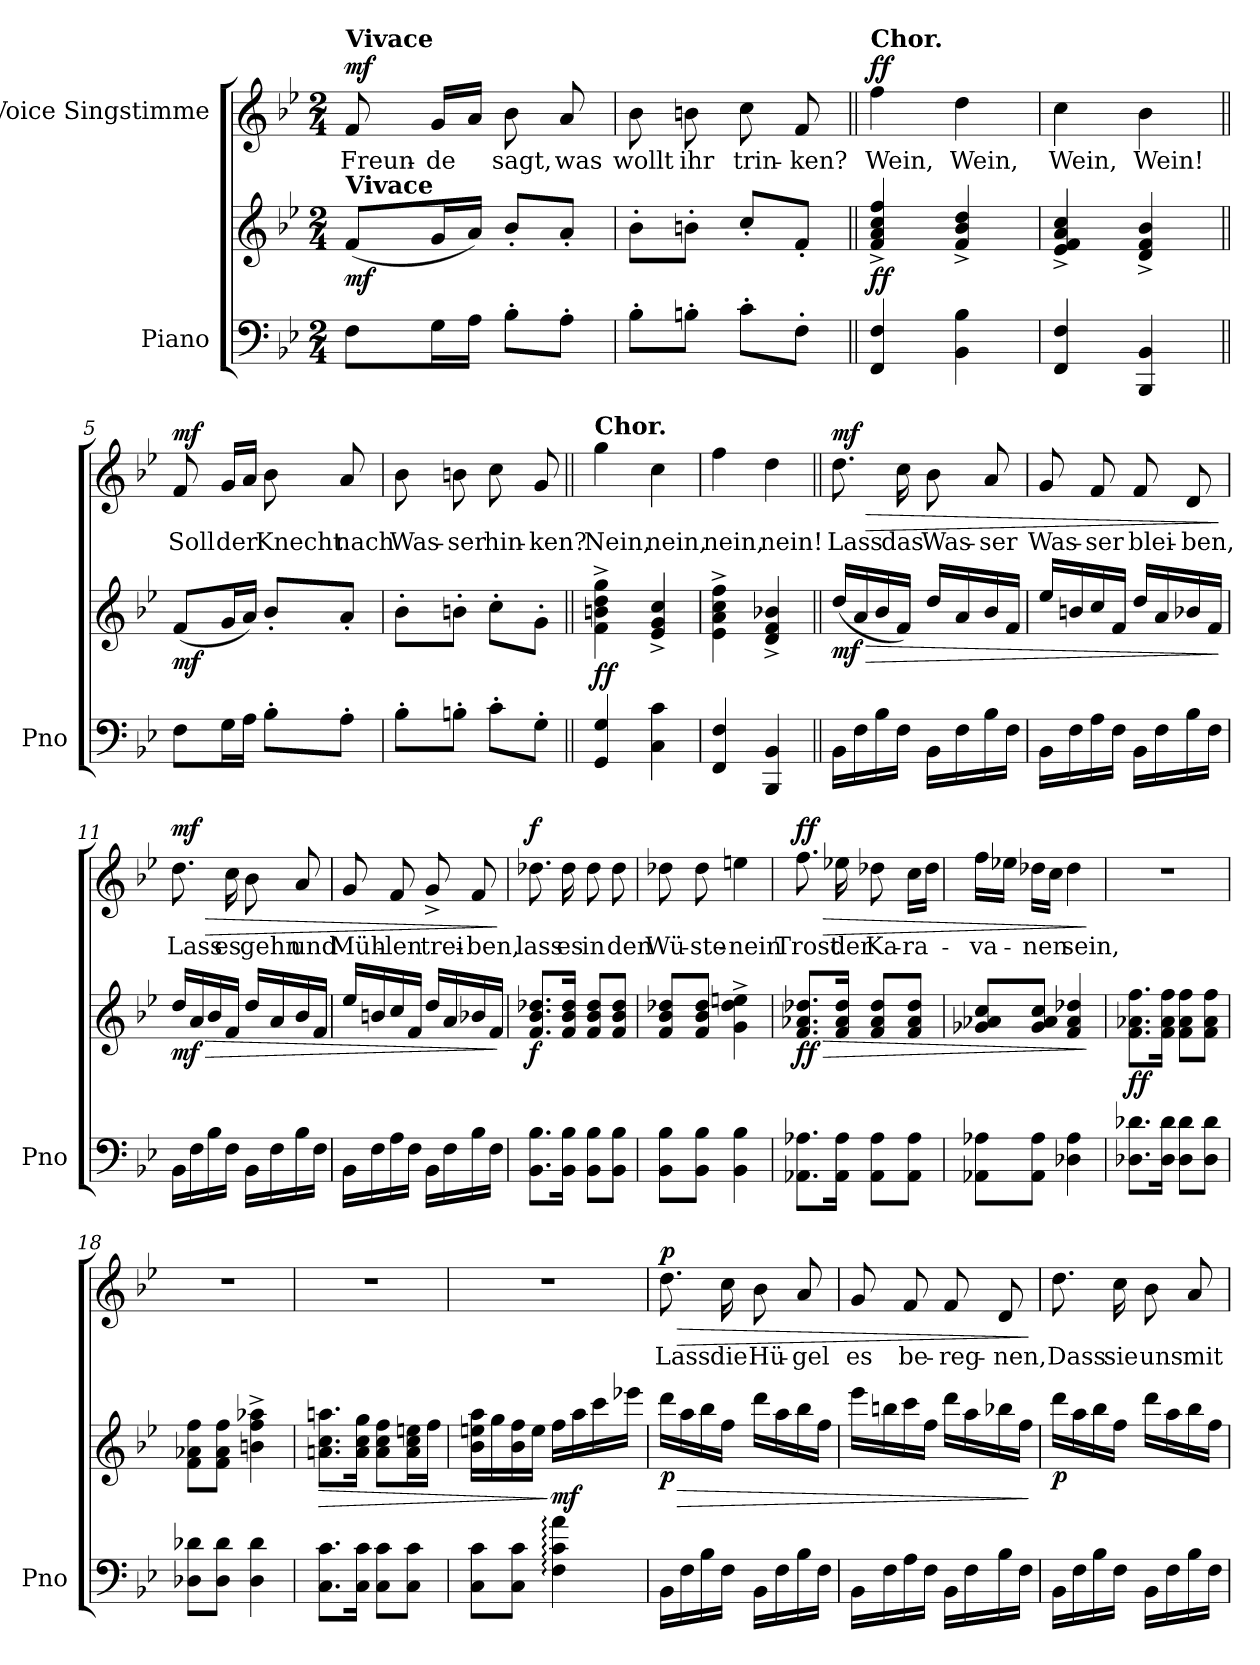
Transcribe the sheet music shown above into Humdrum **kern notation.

**kern	**kern	**dynam	**kern	**text	**dynam
*part2	*part2	*part2	*part1	*part1	*part1
*staff3	*staff2	*staff2/3	*staff1	*staff1	*staff1
*I"Piano	*	*	*I"Voice Singstimme	*	*
*I'Pno	*	*	*	*	*
*clefF4	*clefG2	*	*clefG2	*	*
*k[b-e-]	*k[b-e-]	*	*k[b-e-]	*	*
*M2/4	*M2/4	*	*M2/4	*	*
=1	=1	=1	=1	=1	=1
!	!	!	!LO:TX:a:B:t=Vivace	!	!
!	!LO:TX:a:B:t=Vivace	!	!	!	!
!	!	!LO:DY:b	!	!LO:LY:b	!LO:DY:a
8F\L	(<8f/L	mf	8f/	Freun-	mf
!	!	!	!	!LO:LY:b	!
16G\L	16g/L	.	16g/LL	-de	.
16A\JJ	16a/JJ)	.	16a/JJ	.	.
!	!	!	!	!LO:LY:b	!
8B-'\L	8b-'/L	.	8b-\	sagt,	.
!	!	!	!	!LO:LY:b	!
8A'\J	8a'/J	.	8a/	was	.
=2	=2	=2	=2	=2	=2
!	!	!	!	!LO:LY:b	!
8B-'\L	8b-'\L	.	8b-\	wollt	.
!	!	!	!	!LO:LY:b	!
8Bn'\J	8bn'\J	.	8bn\	ihr	.
!	!	!	!	!LO:LY:b	!
8c'\L	8cc'/L	.	8cc\	trin-	.
!	!	!	!	!LO:LY:b	!
8F'\J	8f'/J	.	8f/	-ken?	.
=3||	=3||	=3||	=3||	=3||	=3||
!	!	!	!LO:TX:B:t=Chor.	!	!
!	!	!LO:DY:b	!	!LO:LY:b	!LO:DY:a
4FF/ 4F/	4f/^ 4a/^ 4cc/^ 4ff/^	ff	4ff\	Wein,	ff
!	!	!	!	!LO:LY:b	!
4BB-\ 4B-\	4f/^ 4b-/^ 4dd/^	.	4dd\	Wein,	.
=4	=4	=4	=4	=4	=4
!	!	!	!	!LO:LY:b	!
4FF/ 4F/	4e-/^ 4f/^ 4a/^ 4cc/^	.	4cc\	Wein,	.
!	!	!	!	!LO:LY:b	!
4BBB-/ 4BB-/	4d/^ 4f/^ 4b-/^	.	4b-\	Wein!	.
=5||	=5||	=5||	=5||	=5||	=5||
!	!	!LO:DY:b	!	!LO:LY:b	!LO:DY:a
8F\L	(<8f/L	mf	8f/	Soll	mf
!	!	!	!	!LO:LY:b	!
16G\L	16g/L	.	16g/LL	der	.
16A\JJ	16a/JJ)	.	16a/JJ	.	.
!	!	!	!	!LO:LY:b	!
8B-'\L	8b-'/L	.	8b-\	Knecht	.
!	!	!	!	!LO:LY:b	!
8A'\J	8a'/J	.	8a/	nach	.
!!LO:LB:g=z
=6	=6	=6	=6	=6	=6
!	!	!	!	!LO:LY:b	!
8B-'\L	8b-'\L	.	8b-\	Was-	.
!	!	!	!	!LO:LY:b	!
8Bn'\J	8bn'\J	.	8bn\	-ser	.
!	!	!	!	!LO:LY:b	!
8c'\L	8cc'\L	.	8cc\	hin-	.
!	!	!	!	!LO:LY:b	!
8G'\J	8g'\J	.	8g/	-ken?	.
=7||	=7||	=7||	=7||	=7||	=7||
!	!	!	!LO:TX:B:t=Chor.	!	!
!	!	!LO:DY:b	!	!LO:LY:b	!
4GG/ 4G/	4f\^ 4bn\^ 4dd\^ 4gg\^	ff	4gg\	Nein,	.
!	!	!	!	!LO:LY:b	!
4C\ 4c\	4e-/^ 4g/^ 4cc/^	.	4cc\	nein,	.
=8	=8	=8	=8	=8	=8
!	!	!	!	!LO:LY:b	!
4FF/ 4F/	4e-\^ 4a\^ 4cc\^ 4ff\^	.	4ff\	nein,	.
!	!	!	!	!LO:LY:b	!
4BBB-/ 4BB-/	4d/^ 4f/^ 4b-X/^	.	4dd\	nein!	.
=9||	=9||	=9||	=9||	=9||	=9||
!	!	!LO:HP:b	!	!LO:LY:b	!LO:HP:b
!	!	!LO:DY:n=1:b	!	!	!LO:DY:n=1:a
16BB-\LL	(<16dd/LL	> mf	8.dd\	Lass	> mf
16F\	16a/	.	.	.	.
16B-\	16b-/	.	.	.	.
!	!	!	!	!LO:LY:b	!
16F\JJ	16f/JJ)	.	16cc\	das	.
!	!	!	!	!LO:LY:b	!
16BB-\LL	16dd/LL	.	8b-\	Was-	.
16F\	16a/	.	.	.	.
!	!	!	!	!LO:LY:b	!
16B-\	16b-/	.	8a/	-ser	.
16F\JJ	16f/JJ	.	.	.	.
=10	=10	=10	=10	=10	=10
!	!	!	!	!LO:LY:b	!
16BB-\LL	16ee-/LL	.	8g/	Was-	.
16F\	16bn/	.	.	.	.
!	!	!	!	!LO:LY:b	!
16A\	16cc/	.	8f/	-ser	.
16F\JJ	16f/JJ	.	.	.	.
!	!	!	!	!LO:LY:b	!
16BB-\LL	16dd/LL	.	8f/	blei-	.
16F\	16a/	.	.	.	.
!	!	!	!	!LO:LY:b	!
16B-\	16b-X/	.	8d/	-ben,	.
16F\JJ	16f/JJ	.	.	.	.
.	.	]	.	.	]
=11	=11	=11	=11	=11	=11
!	!	!LO:HP:b	!	!LO:LY:b	!LO:HP:b
!	!	!LO:DY:n=1:b	!	!	!LO:DY:n=1:a
16BB-\LL	16dd/LL	> mf	8.dd\	Lass	> mf
16F\	16a/	.	.	.	.
16B-\	16b-/	.	.	.	.
!	!	!	!	!LO:LY:b	!
16F\JJ	16f/JJ	.	16cc\	es	.
!	!	!	!	!LO:LY:b	!
16BB-\LL	16dd/LL	.	8b-\	gehn	.
16F\	16a/	.	.	.	.
!	!	!	!	!LO:LY:b	!
16B-\	16b-/	.	8a/	und	.
16F\JJ	16f/JJ	.	.	.	.
!!LO:LB:g=z
=12	=12	=12	=12	=12	=12
!	!	!	!	!LO:LY:b	!
16BB-\LL	16ee-/LL	.	8g/	Müh-	.
16F\	16bn/	.	.	.	.
!	!	!	!	!LO:LY:b	!
16A\	16cc/	.	8f/	-len	.
16F\JJ	16f/JJ	.	.	.	.
!	!	!	!	!LO:LY:b	!
16BB-\LL	16dd/LL	.	8g^/	trei-	.
16F\	16a/	.	.	.	.
!	!	!	!	!LO:LY:b	!
16B-\	16b-X/	.	8f/	-ben,	.
16F\JJ	16f/JJ	.	.	.	.
.	.	]	.	.	]
=13	=13	=13	=13	=13	=13
!	!	!LO:DY:b	!	!LO:LY:b	!LO:DY:a
8.BB-\ 8.B-\L	8.f/ 8.b-/ 8.dd-X/L	f	8.dd-X\	lass	f
!	!	!	!	!LO:LY:b	!
16BB-\ 16B-\Jk	16f/ 16b-/ 16dd-/Jk	.	16dd-\	es	.
!	!	!	!	!LO:LY:b	!
8BB-\ 8B-\L	8f/ 8b-/ 8dd-/L	.	8dd-\	in	.
!	!	!	!	!LO:LY:b	!
8BB-\ 8B-\J	8f/ 8b-/ 8dd-/J	.	8dd-\	den	.
=14	=14	=14	=14	=14	=14
!	!	!	!	!LO:LY:b	!
8BB-\ 8B-\L	8f/ 8b-/ 8dd-X/L	.	8dd-X\	Wü-	.
!	!	!	!	!LO:LY:b	!
8BB-\ 8B-\J	8f/ 8b-/ 8dd-/J	.	8dd-\	-ste-	.
!	!	!	!	!LO:LY:b	!
4BB-\ 4B-\	4g\^ 4dd-\^ 4een\^	.	4een\	-nein	.
=15	=15	=15	=15	=15	=15
!	!	!LO:HP:b	!	!LO:LY:b	!LO:HP:b
!	!	!LO:DY:n=1:b	!	!	!LO:DY:n=1:a
8.AA-X\ 8.A-X\L	8.f/ 8.a-X/ 8.dd-X/L	> ff	8.ff\	Trost	> ff
!	!	!	!	!LO:LY:b	!
16AA-\ 16A-\Jk	16f/ 16a-/ 16dd-/Jk	.	16ee-X\	der	.
!	!	!	!	!LO:LY:b	!
8AA-\ 8A-\L	8f/ 8a-/ 8dd-/L	.	8dd-X\	Ka-	.
!	!	!	!	!LO:LY:b	!
8AA-\ 8A-\J	8f/ 8a-/ 8dd-/J	.	16cc\LL	-ra-	.
.	.	.	16dd-\JJ	.	.
=16	=16	=16	=16	=16	=16
!	!	!	!	!LO:LY:b	!
8AA-X\ 8A-X\L	8g-X/ 8a-X/ 8cc/L	.	16ff\LL	-va-	.
.	.	.	16ee-X\JJ	.	.
!	!	!	!	!LO:LY:b	!
8AA-\ 8A-\J	8g-/ 8a-/ 8cc/J	.	16dd-X\LL	-nen	.
.	.	.	16cc\JJ	.	.
!	!	!	!	!LO:LY:b	!
4D-X\ 4A-\	4f/ 4a-/ 4dd-X/	.	4dd-\	sein,	.
.	.	]	.	.	]
=17	=17	=17	=17	=17	=17
!	!	!LO:DY:b	!	!	!
8.D-X\ 8.d-X\L	8.f\ 8.a-X\ 8.ff\L	ff	2r	.	.
16D-\ 16d-\Jk	16f\ 16a-\ 16ff\Jk	.	.	.	.
8D-\ 8d-\L	8f\ 8a-\ 8ff\L	.	.	.	.
8D-\ 8d-\J	8f\ 8a-\ 8ff\J	.	.	.	.
!!LO:LB:g=z
=18	=18	=18	=18	=18	=18
8D-X\ 8d-X\L	8f\ 8a-X\ 8ff\L	.	2r	.	.
8D-\ 8d-\J	8f\ 8a-\ 8ff\J	.	.	.	.
4D-\ 4d-\	4bn\^ 4ff\^ 4aa-X\^	.	.	.	.
=19	=19	=19	=19	=19	=19
!	!	!LO:HP:b	!	!	!
8.C\ 8.c\L	8.an\ 8.cc\ 8.aan\L	>	2r	.	.
16C\ 16c\Jk	16a\ 16cc\ 16gg\Jk	.	.	.	.
8C\ 8c\L	8a\ 8cc\ 8ff\L	.	.	.	.
8C\ 8c\J	16a\ 16cc\ 16een\L	.	.	.	.
.	16ff\JJ	.	.	.	.
=20	=20	=20	=20	=20	=20
8C\ 8c\L	16b-\ 16een\ 16aa\LL	.	2r	.	.
.	16gg\	.	.	.	.
8C\ 8c\J	16b-\ 16ff\	.	.	.	.
.	16ee\JJ	.	.	.	.
!	!	!LO:DY:n=1:b	!	!	!
4F\: 4c\: 4a\:	16ff\LL	] mf	.	.	.
.	16aa\	.	.	.	.
.	16ccc\	.	.	.	.
.	16eee-X\JJ	.	.	.	.
=21	=21	=21	=21	=21	=21
!	!	!LO:HP:b	!	!LO:LY:b	!LO:HP:b
!	!	!LO:DY:n=1:b	!	!	!LO:DY:n=1:a
16BB-\LL	16ddd\LL	> p	8.dd\	Lass	> p
16F\	16aa\	.	.	.	.
16B-\	16bb-\	.	.	.	.
!	!	!	!	!LO:LY:b	!
16F\JJ	16ff\JJ	.	16cc\	die	.
!	!	!	!	!LO:LY:b	!
16BB-\LL	16ddd\LL	.	8b-\	Hü-	.
16F\	16aa\	.	.	.	.
!	!	!	!	!LO:LY:b	!
16B-\	16bb-\	.	8a/	-gel	.
16F\JJ	16ff\JJ	.	.	.	.
=22	=22	=22	=22	=22	=22
!	!	!	!	!LO:LY:b	!
16BB-\LL	16eee-\LL	.	8g/	es	.
16F\	16bbn\	.	.	.	.
!	!	!	!	!LO:LY:b	!
16A\	16ccc\	.	8f/	be-	.
16F\JJ	16ff\JJ	.	.	.	.
!	!	!	!	!LO:LY:b	!
16BB-\LL	16ddd\LL	.	8f/	-reg-	.
16F\	16aa\	.	.	.	.
!	!	!	!	!LO:LY:b	!
16B-\	16bb-X\	.	8d/	-nen,	.
16F\JJ	16ff\JJ	.	.	.	.
.	.	]	.	.	]
!!LO:PB:g=z
=23	=23	=23	=23	=23	=23
!	!	!LO:DY:b	!	!LO:LY:b	!
16BB-\LL	16ddd\LL	p	8.dd\	Dass	.
16F\	16aa\	.	.	.	.
16B-\	16bb-\	.	.	.	.
!	!	!	!	!LO:LY:b	!
16F\JJ	16ff\JJ	.	16cc\	sie	.
!	!	!	!	!LO:LY:b	!
16BB-\LL	16ddd\LL	.	8b-\	uns	.
16F\	16aa\	.	.	.	.
!	!	!	!	!LO:LY:b	!
16B-\	16bb-\	.	8a/	mit	.
16F\JJ	16ff\JJ	.	.	.	.
=	=	=	=	=	=
*-	*-	*-	*-	*-	*-
